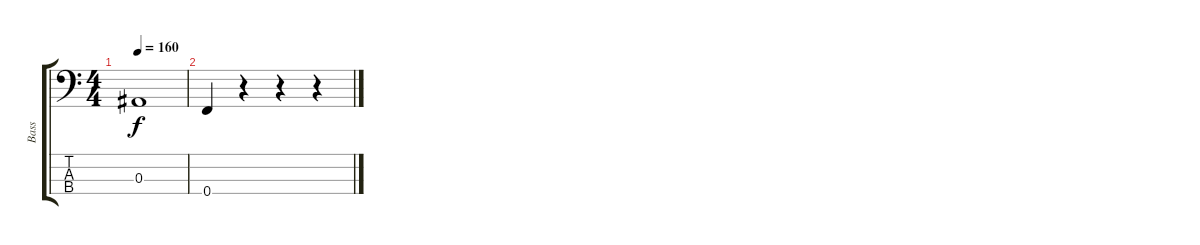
\track ("Bass" "Bass") {instrument electricbasspick}
\staff {score tabs}
\tuning (Ab2 Eb2 Bb1 F1) {hide}
\ts (4 4)
\tempo 160
\clef f4
\ks c
0.3{t}.1{dy f} |
0.4.4 r.4 r.4 r.4
